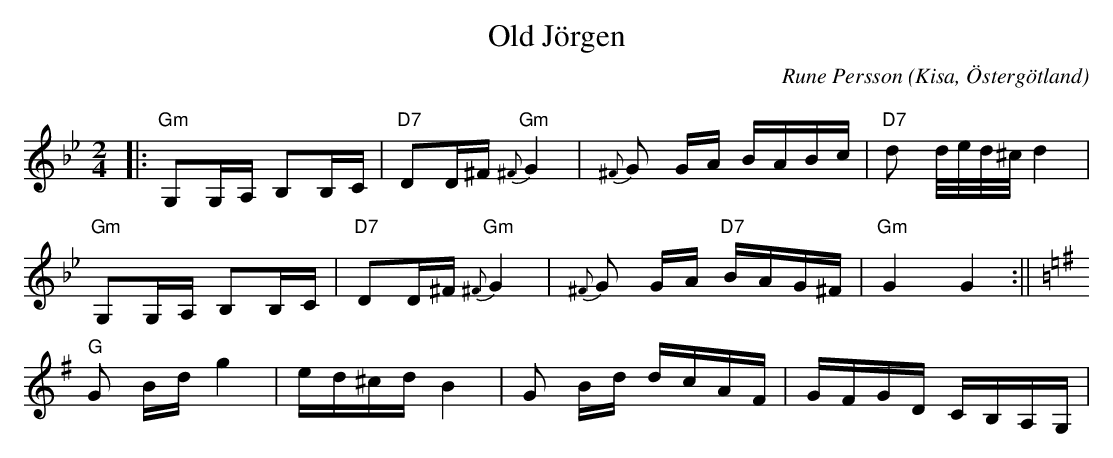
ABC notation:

X:1
T:Old Jörgen
C:Rune Persson
O:Kisa, Östergötland
Q:60
M:2/4
L:1/8
K:Gm
|:"Gm"G,G,/A,/ B,B,/C/|"D7"DD/^F/"Gm" {^F}G2|{^F}G G/A/ B/A/B/c/|"D7"d d/4e/4d/4^c/4 d2|
"Gm"G,G,/A,/ B,B,/C/|"D7"DD/^F/"Gm" {^F}G2|{^F}G G/A/ "D7"B/A/G/^F/|"Gm"G2 G2:||
[K:G]"G" G B/d/ g2|e/d/^c/d/ B2 | G B/d/ d/c/A/F/|G/F/G/D/ C/B,/A,/G,/|
